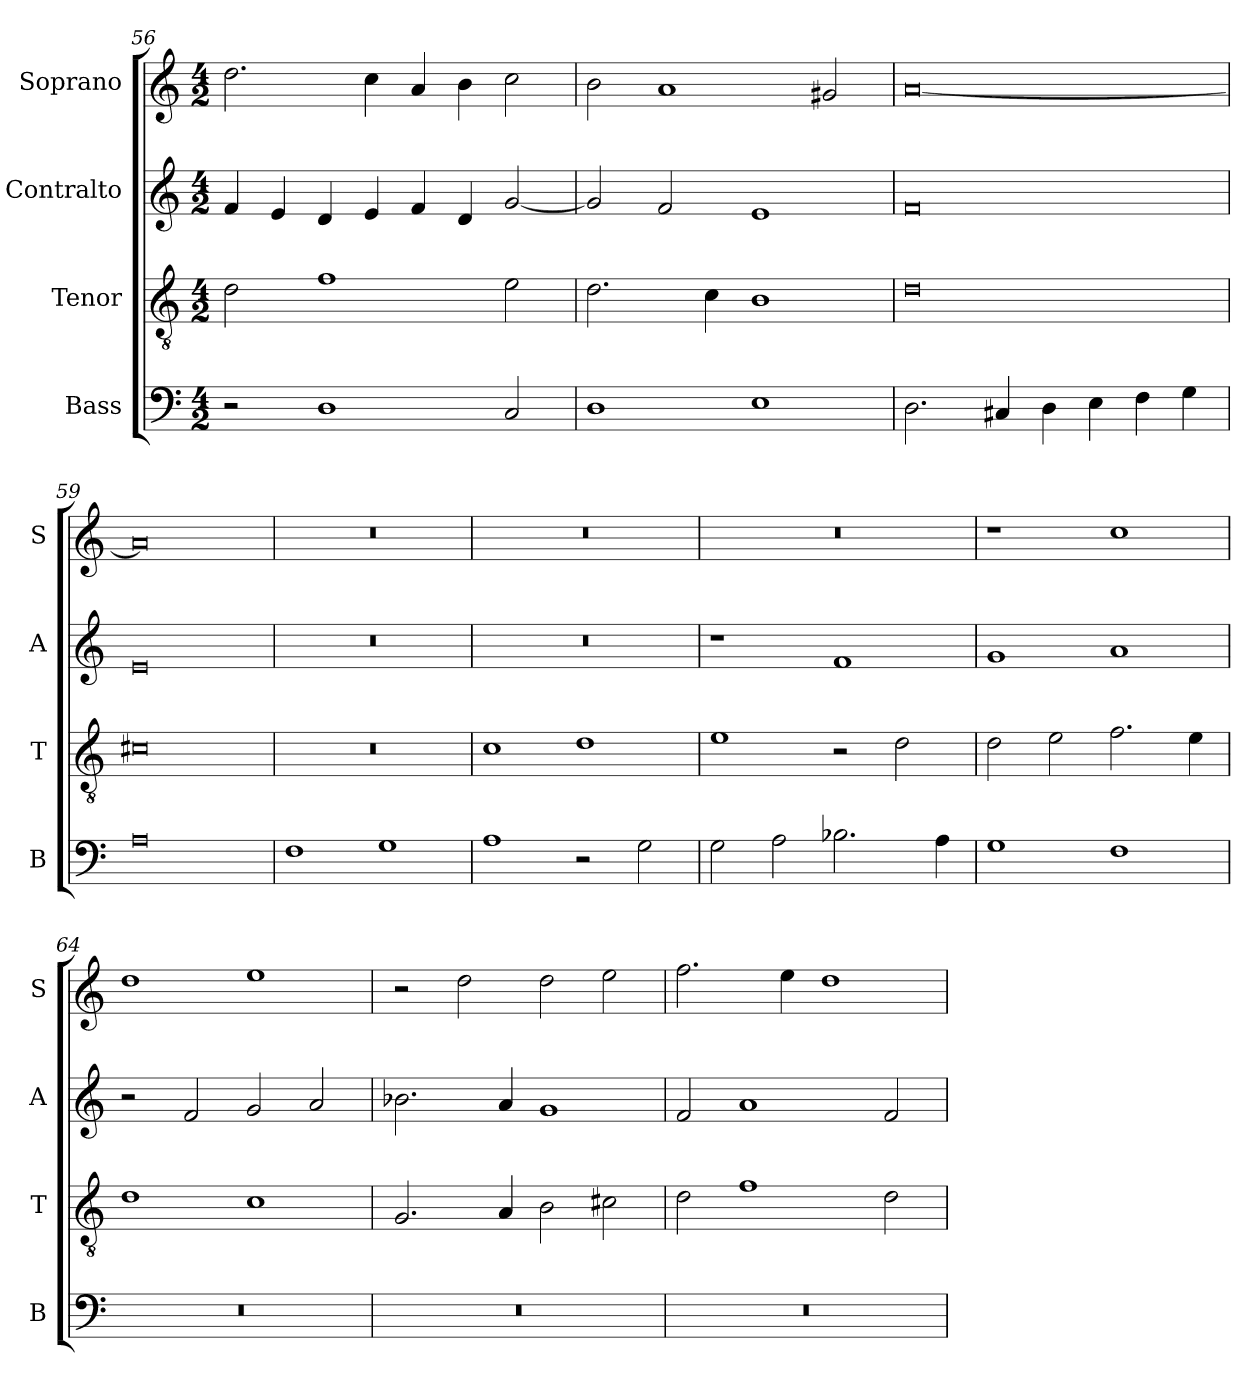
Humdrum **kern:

**kern	**kern	**kern	**kern
*part4	*part3	*part2	*part1
*staff4	*staff3	*staff2	*staff1
*I"Bass	*I"Tenor	*I"Contralto	*I"Soprano
*I'B	*I'T	*I'A	*I'S
*clefF4	*clefGv2	*clefG2	*clefG2
*k[]	*k[]	*k[]	*k[]
*D:dor	*D:dor	*D:dor	*D:dor
*M4/2	*M4/2	*M4/2	*M4/2
=56	=56	=56	=56
2r	2d	4f	2.dd
.	.	4e	.
1D	1f	4d	.
.	.	4e	4cc
.	.	4f	4a
.	.	4d	4b
2C	2e	[2g	2cc
=57	=57	=57	=57
1D	2.d	2g]	2b
.	.	2f	1a
.	4c	.	.
1E	1B	1e	.
.	.	.	2g#X
=58	=58	=58	=58
2.D	0d	0f	[0a
4C#X	.	.	.
4D	.	.	.
4E	.	.	.
4F	.	.	.
4G	.	.	.
=59	=59	=59	=59
0A	0c#X	0e	0a]
=60	=60	=60	=60
1F	0r	0r	0r
1G	.	.	.
=61	=61	=61	=61
1A	1c	0r	0r
2r	1d	.	.
2G	.	.	.
=62	=62	=62	=62
2G	1e	1r	0r
2A	.	.	.
2.B-X	2r	1f	.
.	2d	.	.
4A	.	.	.
=63	=63	=63	=63
1G	2d	1g	1r
.	2e	.	.
1F	2.f	1a	1cc
.	4e	.	.
=64	=64	=64	=64
0r	1d	2r	1dd
.	.	2f	.
.	1c	2g	1ee
.	.	2a	.
=65	=65	=65	=65
0r	2.G	2.b-X	2r
.	.	.	2dd
.	4A	4a	.
.	2B	1g	2dd
.	2c#X	.	2ee
=66	=66	=66	=66
0r	2d	2f	2.ff
.	1f	1a	.
.	.	.	4ee
.	.	.	1dd
.	2d	2f	.
=	=	=	=
*-	*-	*-	*-
